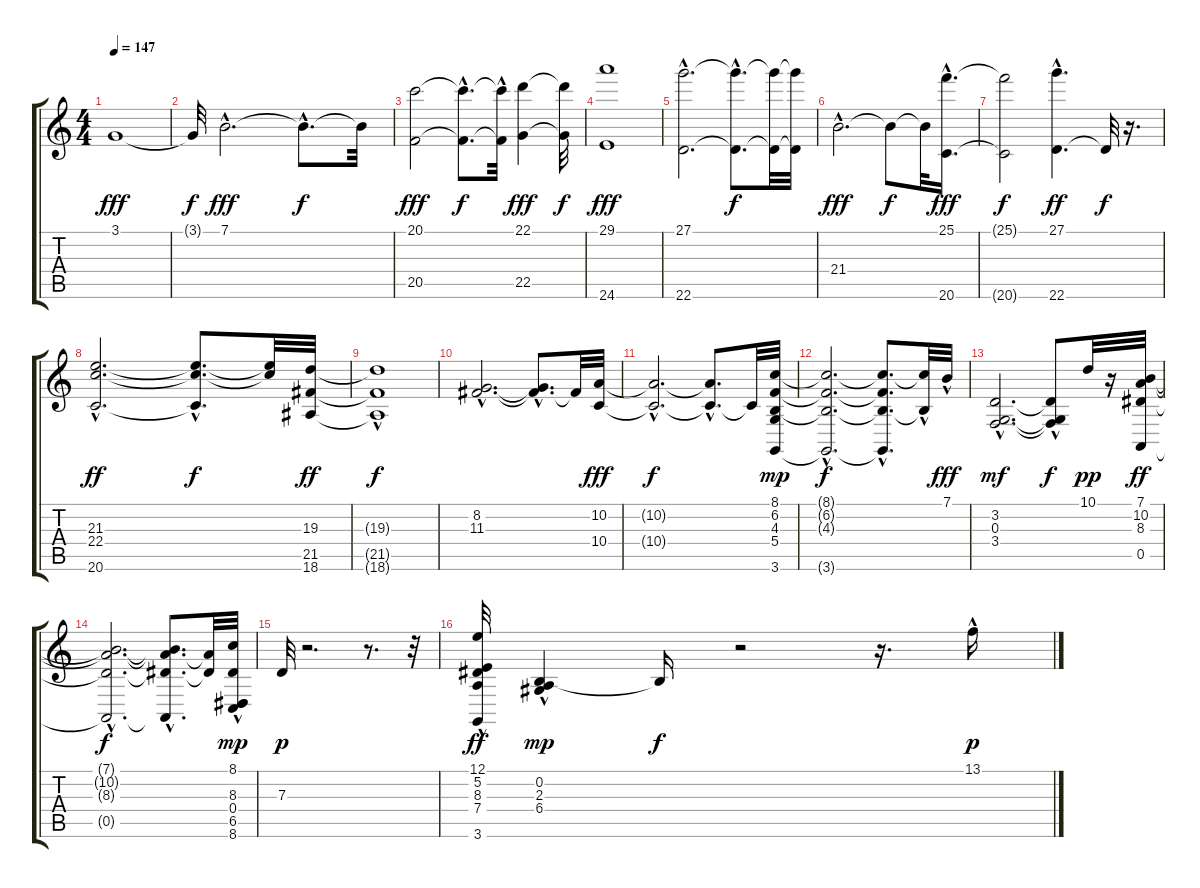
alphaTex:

\track "" {instrument stringensemble2}
\staff {score tabs}
\tuning (E4 B3 G3 D3 A2 E2) {hide}
\ts (4 4)
\tempo 147
\clef g2
\ks c
3.1.1{dy fff} |
3.1{t}.32{dy f} 7.1{hac}.2{d dy fff} 7.1{hac t}.8{d dy f} 7.1{t}.32 |
(20.1 20.5).2{dy fff} (20.1{hac t} 20.5{hac t}).8{d dy f} (20.1{hac t} 20.5{hac t}).32 (22.1 22.5).4{dy fff} (22.1{t} 22.5{t}).32{dy f} |
(29.1 24.6).1{dy fff} |
(27.1{hac} 22.6{hac}).2{d} (27.1{hac t} 22.6{hac t}).8{d dy f} (27.1{t} 22.6{t}).32 (27.1{t} 22.6{t}).32 |
21.4{hac}.2{d dy fff} 21.4{t}.8{dy f} 21.4{t}.32 (25.1{hac} 20.6{hac}).16{d dy fff} |
(25.1{t} 20.6{t}).2{dy f} (27.1 22.6{hac}).4{d dy ff} 22.6{t}.32{dy f} r.16{d} |
(21.3{hac} 22.4{hac} 20.6{hac}).2{d dy ff} (21.3{hac t} 22.4{hac t} 20.6{t}).8{d dy f} (21.3{t} 22.4{t}).32 (19.3 21.5 18.6).32{dy ff} |
(19.3{t} 21.5{hac t} 18.6{hac t}).1{dy f} |
(8.2{hac} 11.3{hac}).2{d} (8.2{t} 11.3{hac t}).8{d} 11.3{t}.32 (10.2 10.4).32{dy fff} |
(10.2{hac t} 10.4{hac t}).2{d dy f} (10.2{t} 10.4{hac t}).8{d} 10.4{t}.32 (8.1 6.2 4.3 5.4 3.6).32{dy mp} |
(8.1{hac t} 6.2{hac t} 4.3{hac t} 3.6{hac t}).2{d dy f} (8.1{hac t} 6.2{t} 4.3{hac t} 3.6{hac t}).8{d} (8.1{hac t} 4.3{t}).32 7.1{hac}.32{dy fff} |
(3.2{hac} 0.3{hac} 3.4{hac}).2{d dy mf} (3.2{t} 0.3{hac t} 3.4{t}).8{dy f} 10.1.32{dy pp} r.16 (7.1 10.2 8.3 0.5).32{dy ff} |
(7.1{hac t} 10.2{hac t} 8.3{hac t} 0.5{hac t}).2{d dy f} (7.1{t} 10.2{hac t} 8.3{hac t} 0.5{hac t}).8{d} (10.2{t} 8.3{t}).32 (8.1 8.3 0.4{hac} 6.5{hac} 8.6).32{dy mp} |
7.3.32{dy p} r.2{d} r.8{d} r.32 |
(12.1 5.2{hac} 8.3{hac} 7.4 3.6).32{dy ff} (0.2 2.3{hac} 6.4).4{dy mp} 0.2{t}.16{dy f} r.2 r.16{d} 13.1{hac}.16{dy p}
